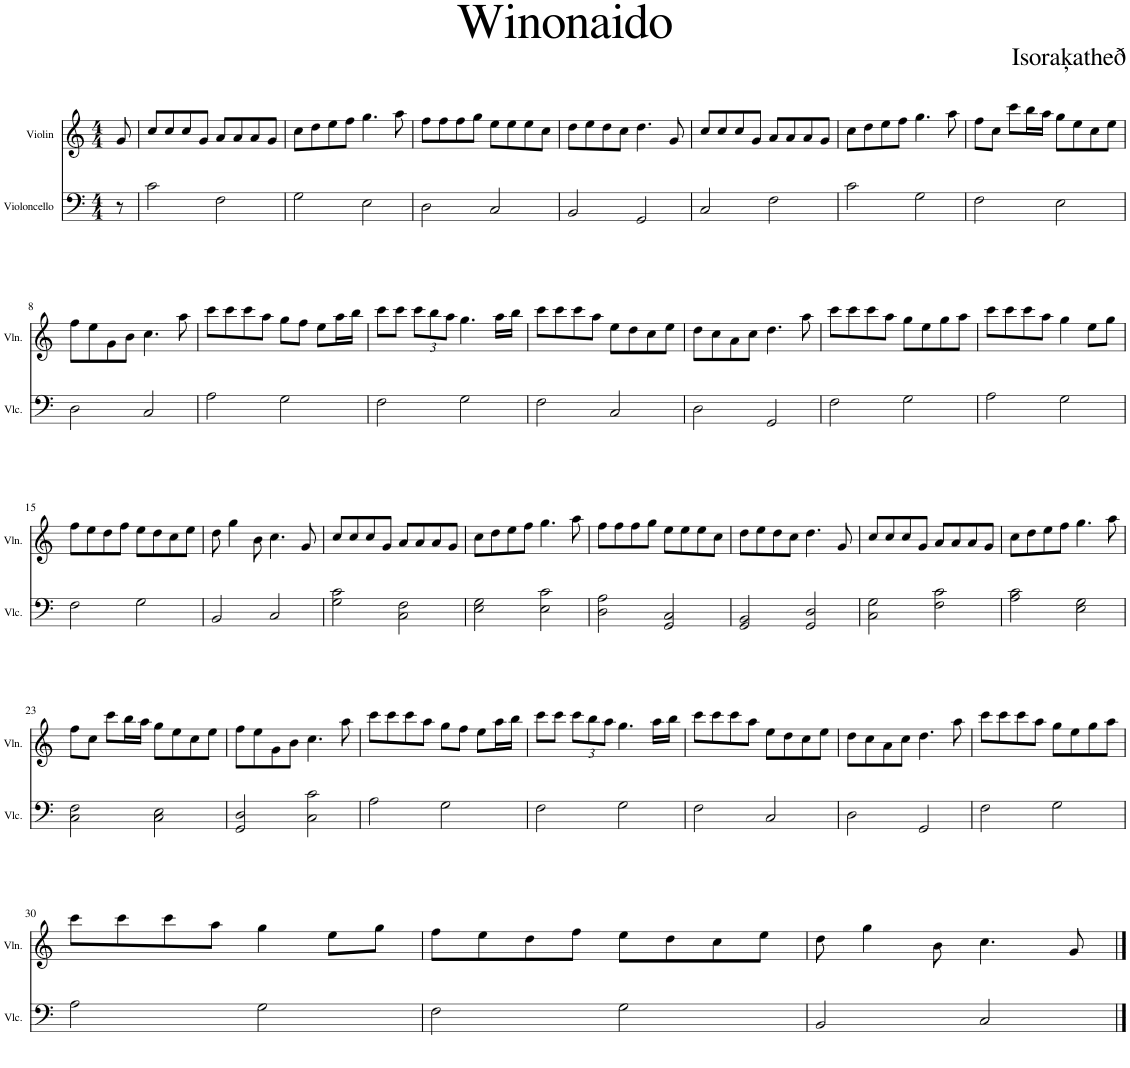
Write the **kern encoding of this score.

**kern	**kern
*part2	*part1
*staff2	*staff1
*I"Violoncello	*I"Violin
*I'Vlc.	*I'Vln.
*clefF4	*clefG2
*k[]	*k[]
*M4/4	*M4/4
=	=
8r	8g/
=1	=1
2c\	8cc/L
.	8cc/
.	8cc/
.	8g/J
2F\	8a/L
.	8a/
.	8a/
.	8g/J
=2	=2
2G\	8cc\L
.	8dd\
.	8ee\
.	8ff\J
2E\	4.gg\
.	8aa\
=3	=3
2D\	8ff\L
.	8ff\
.	8ff\
.	8gg\J
2C/	8ee\L
.	8ee\
.	8ee\
.	8cc\J
=4	=4
2BB/	8dd\L
.	8ee\
.	8dd\
.	8cc\J
2GG/	4.dd\
.	8g/
=5	=5
2C/	8cc/L
.	8cc/
.	8cc/
.	8g/J
2F\	8a/L
.	8a/
.	8a/
.	8g/J
=6	=6
2c\	8cc\L
.	8dd\
.	8ee\
.	8ff\J
2G\	4.gg\
.	8aa\
=7	=7
2F\	8ff\L
.	8cc\J
.	8ccc\L
.	16bb\L
.	16aa\JJ
2E\	8gg\L
.	8ee\
.	8cc\
.	8ee\J
!!LO:LB:g=z
=8	=8
2D\	8ff\L
.	8ee\
.	8g\
.	8b\J
2C/	4.cc\
.	8aa\
=9	=9
2A\	8ccc\L
.	8ccc\
.	8ccc\
.	8aa\J
2G\	8gg\L
.	8ff\J
.	8ee\L
.	16aa\L
.	16bb\JJ
=10	=10
2F\	8ccc\L
.	8ccc\J
*	*Xbrackettup
.	12ccc\L
.	12bb\
.	12aa\J
2G\	4.gg\
.	16aa\LL
.	16bb\JJ
=11	=11
2F\	8ccc\L
.	8ccc\
.	8ccc\
.	8aa\J
2C/	8ee\L
.	8dd\
.	8cc\
.	8ee\J
=12	=12
2D\	8dd\L
.	8cc\
.	8a\
.	8cc\J
2GG/	4.dd\
.	8aa\
=13	=13
2F\	8ccc\L
.	8ccc\
.	8ccc\
.	8aa\J
2G\	8gg\L
.	8ee\
.	8gg\
.	8aa\J
=14	=14
2A\	8ccc\L
.	8ccc\
.	8ccc\
.	8aa\J
2G\	4gg\
.	8ee\L
.	8gg\J
!!LO:LB:g=z
=15	=15
2F\	8ff\L
.	8ee\
.	8dd\
.	8ff\J
2G\	8ee\L
.	8dd\
.	8cc\
.	8ee\J
=16	=16
2BB/	8dd\
.	4gg\
.	8b\
2C/	4.cc\
.	8g/
=17	=17
2G\ 2c\	8cc/L
.	8cc/
.	8cc/
.	8g/J
2C\ 2F\	8a/L
.	8a/
.	8a/
.	8g/J
=18	=18
2E\ 2G\	8cc\L
.	8dd\
.	8ee\
.	8ff\J
2E\ 2c\	4.gg\
.	8aa\
=19	=19
2D\ 2A\	8ff\L
.	8ff\
.	8ff\
.	8gg\J
2GG/ 2C/	8ee\L
.	8ee\
.	8ee\
.	8cc\J
=20	=20
2GG/ 2BB/	8dd\L
.	8ee\
.	8dd\
.	8cc\J
2GG/ 2D/	4.dd\
.	8g/
=21	=21
2C\ 2G\	8cc/L
.	8cc/
.	8cc/
.	8g/J
2F\ 2c\	8a/L
.	8a/
.	8a/
.	8g/J
=22	=22
2A\ 2c\	8cc\L
.	8dd\
.	8ee\
.	8ff\J
2E\ 2G\	4.gg\
.	8aa\
!!LO:LB:g=z
=23	=23
2C\ 2F\	8ff\L
.	8cc\J
.	8ccc\L
.	16bb\L
.	16aa\JJ
2C\ 2E\	8gg\L
.	8ee\
.	8cc\
.	8ee\J
=24	=24
2GG/ 2D/	8ff\L
.	8ee\
.	8g\
.	8b\J
2C\ 2c\	4.cc\
.	8aa\
=25	=25
2A\	8ccc\L
.	8ccc\
.	8ccc\
.	8aa\J
2G\	8gg\L
.	8ff\J
.	8ee\L
.	16aa\L
.	16bb\JJ
=26	=26
2F\	8ccc\L
.	8ccc\J
.	12ccc\L
.	12bb\
.	12aa\J
2G\	4.gg\
.	16aa\LL
.	16bb\JJ
=27	=27
2F\	8ccc\L
.	8ccc\
.	8ccc\
.	8aa\J
2C/	8ee\L
.	8dd\
.	8cc\
.	8ee\J
=28	=28
2D\	8dd\L
.	8cc\
.	8a\
.	8cc\J
2GG/	4.dd\
.	8aa\
=29	=29
2F\	8ccc\L
.	8ccc\
.	8ccc\
.	8aa\J
2G\	8gg\L
.	8ee\
.	8gg\
.	8aa\J
!!LO:LB:g=z
=30	=30
2A\	8ccc\L
.	8ccc\
.	8ccc\
.	8aa\J
2G\	4gg\
.	8ee\L
.	8gg\J
=31	=31
2F\	8ff\L
.	8ee\
.	8dd\
.	8ff\J
2G\	8ee\L
.	8dd\
.	8cc\
.	8ee\J
=32	=32
2BB/	8dd\
.	4gg\
.	8b\
2C/	4.cc\
.	8g/
==	==
*-	*-
